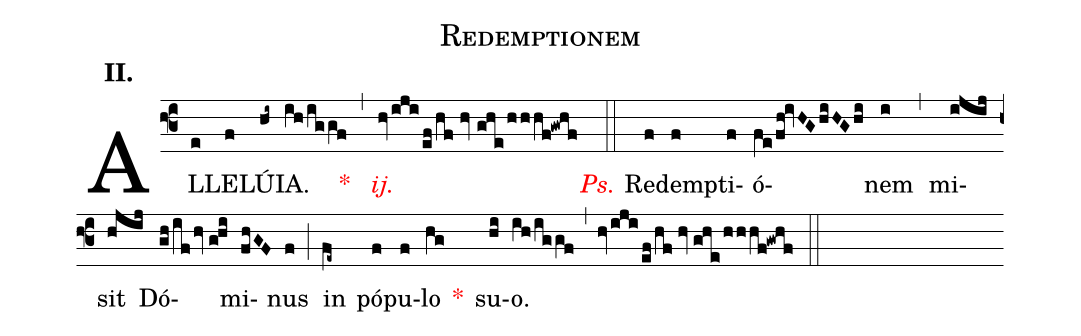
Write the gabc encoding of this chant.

name:Redemptionem;
mode:II.;
office-part:Alleluia;
%%
(f3) AL(e)LE(f)LÚ(hi~)IA.(ih/iggf) <v>\red{*}</v>(,) <v>\redit{ij.}</v>(hv/iji/ef/hf//hv//ghe/hhhf!gwhf) (::) <v>\redit{Ps.}</v> Re(f)demp(f)ti(f)ó(fe/fh!ivHG/hiHG/hi)nem(i) (,) mi(ijij)sit(hjij) Dó(gh/if/hv//g!hi)mi(fhGF)nus(f) (;) in(fe~) pó(f)pu(f)lo(hg) <v>\red{*}</v>() su(hi)o.(ih/iggf) (,) (hv/iji/ef/hf//hv//ghe/hhhf!gwhf) (::)
